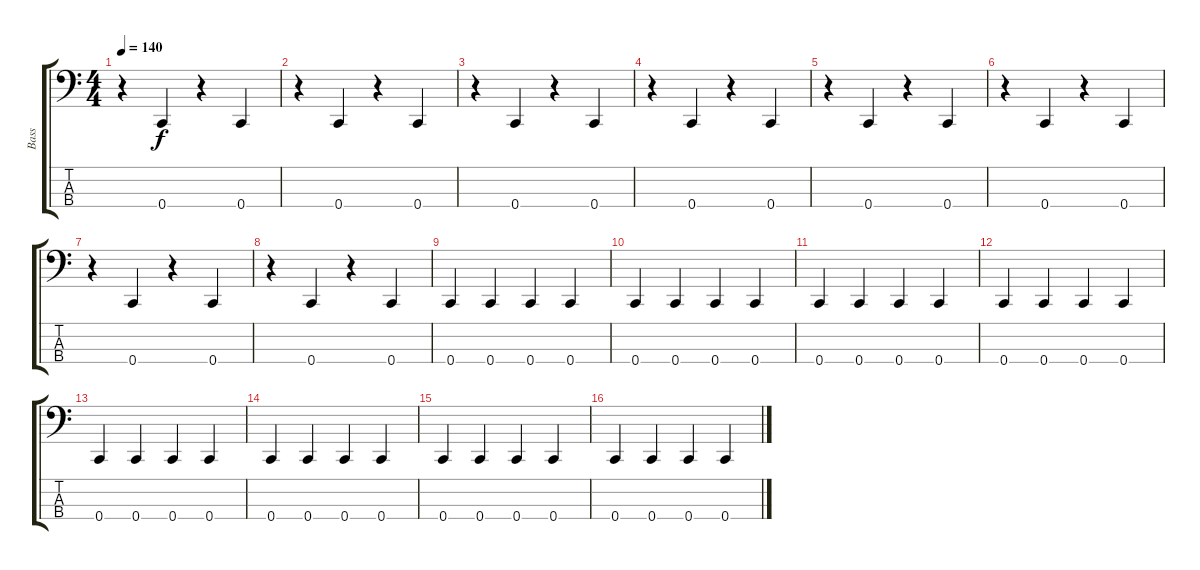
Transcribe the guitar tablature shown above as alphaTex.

\track ("Bass" "Bass") {instrument electricbasspick}
\staff {score tabs}
\tuning (F2 C2 G1 C1) {hide}
\ts (4 4)
\tempo 140
\clef f4
\ks c
r.4{dy f} 0.4.4 r.4 0.4.4 |
r.4 0.4.4 r.4 0.4.4 |
r.4 0.4.4 r.4 0.4.4 |
r.4 0.4.4 r.4 0.4.4 |
r.4 0.4.4 r.4 0.4.4 |
r.4 0.4.4 r.4 0.4.4 |
r.4 0.4.4 r.4 0.4.4 |
r.4 0.4.4 r.4 0.4.4 |
0.4.4 0.4.4 0.4.4 0.4.4 |
0.4.4 0.4.4 0.4.4 0.4.4 |
0.4.4 0.4.4 0.4.4 0.4.4 |
0.4.4 0.4.4 0.4.4 0.4.4 |
0.4.4 0.4.4 0.4.4 0.4.4 |
0.4.4 0.4.4 0.4.4 0.4.4 |
0.4.4 0.4.4 0.4.4 0.4.4 |
0.4.4 0.4.4 0.4.4 0.4.4
